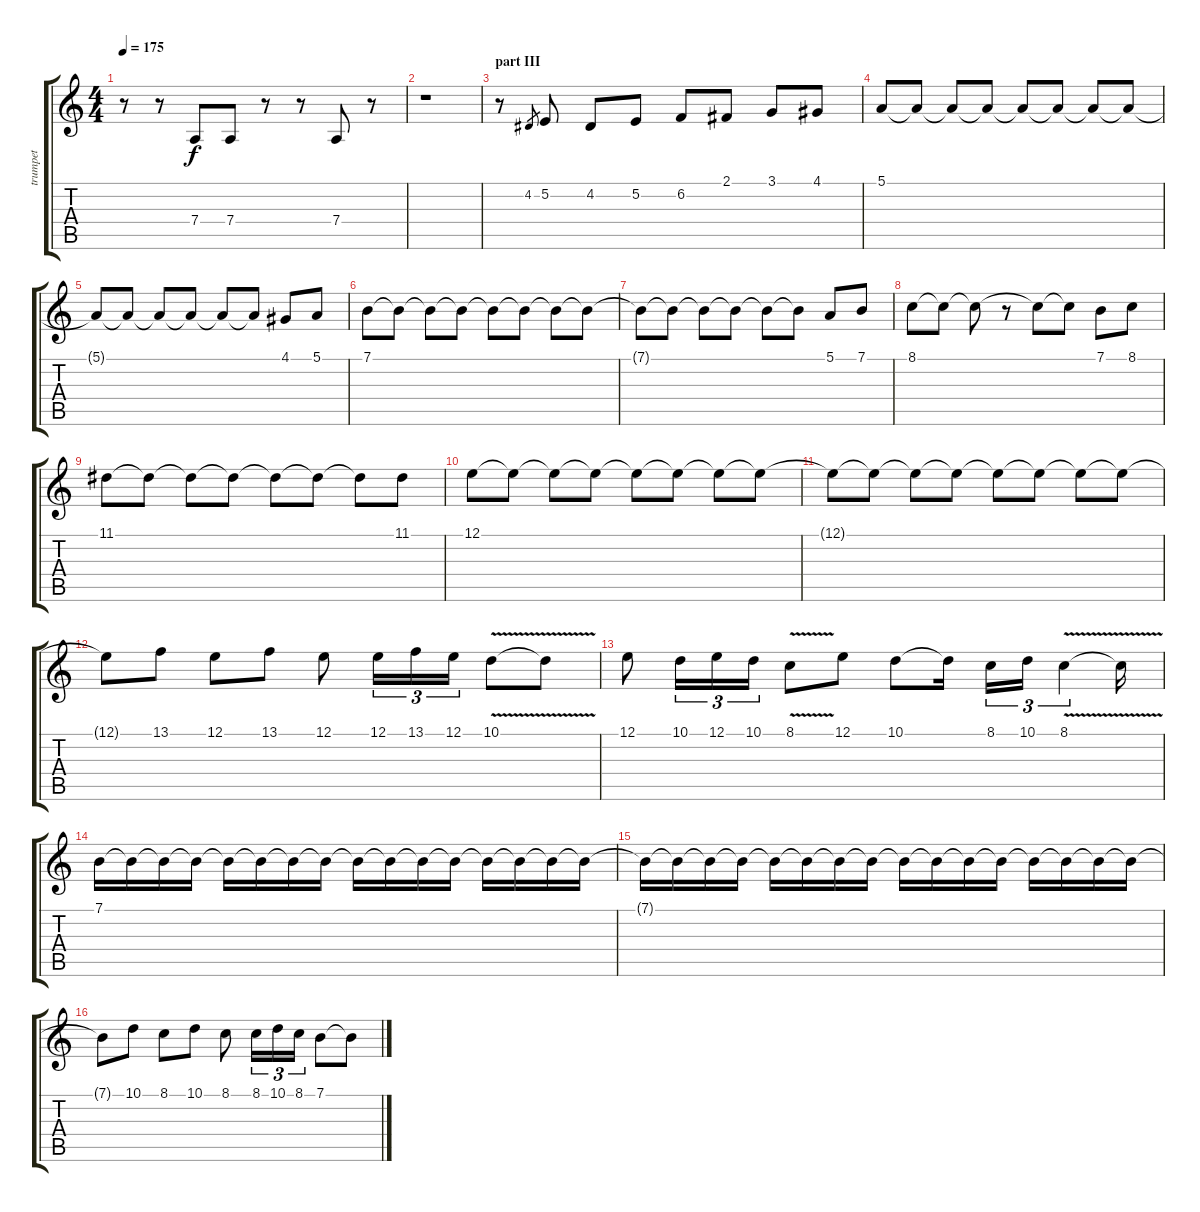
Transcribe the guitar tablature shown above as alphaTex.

\track ("trumpet" "trumpet") {instrument trumpet}
\staff {score tabs}
\tuning (E4 B3 G3 D3 A2 E2) {hide}
\ts (4 4)
\tempo 175
\clef g2
\ks c
r.8{dy f} r.8 7.4.8 7.4.8 r.8 r.8 7.4.8 r.8 |
r.1 |
\section ("" "part III")
r.8 4.2.8{gr} 5.2.8 4.2.8 5.2.8 6.2.8 2.1.8 3.1.8 4.1.8 |
5.1.8 5.1{t}.8 5.1{t}.8 5.1{t}.8 5.1{t}.8 5.1{t}.8 5.1{t}.8 5.1{t}.8 |
5.1{t}.8 5.1{t}.8 5.1{t}.8 5.1{t}.8 5.1{t}.8 5.1{t}.8 4.1.8 5.1.8 |
7.1.8 7.1{t}.8 7.1{t}.8 7.1{t}.8 7.1{t}.8 7.1{t}.8 7.1{t}.8 7.1{t}.8 |
7.1{t}.8 7.1{t}.8 7.1{t}.8 7.1{t}.8 7.1{t}.8 7.1{t}.8 5.1.8 7.1.8 |
8.1.8 8.1{t}.8 8.1{t}.8 r.8 8.1{t}.8 8.1{t}.8 7.1.8 8.1.8 |
11.1.8 11.1{t}.8 11.1{t}.8 11.1{t}.8 11.1{t}.8 11.1{t}.8 11.1{t}.8 11.1.8 |
12.1.8 12.1{t}.8 12.1{t}.8 12.1{t}.8 12.1{t}.8 12.1{t}.8 12.1{t}.8 12.1{t}.8 |
12.1{t}.8 12.1{t}.8 12.1{t}.8 12.1{t}.8 12.1{t}.8 12.1{t}.8 12.1{t}.8 12.1{t}.8 |
12.1{t}.8 13.1.8 12.1.8 13.1.8 12.1.8 12.1.16{tu (3 2)} 13.1.16{tu (3 2)} 12.1.16{tu (3 2)} 10.1{v}.8 10.1{t}.8 |
12.1.8 10.1.16{tu (3 2)} 12.1.16{tu (3 2)} 10.1.16{tu (3 2)} 8.1{v}.8 12.1.8 10.1.8 10.1{t}.16 8.1.16{tu (3 2)} 10.1.16{tu (3 2)} 8.1{v}.4{tu (3 2)} 8.1{t}.16 |
7.1.16 7.1{t}.16 7.1{t}.16 7.1{t}.16 7.1{t}.16 7.1{t}.16 7.1{t}.16 7.1{t}.16 7.1{t}.16 7.1{t}.16 7.1{t}.16 7.1{t}.16 7.1{t}.16 7.1{t}.16 7.1{t}.16 7.1{t}.16 |
7.1{t}.16 7.1{t}.16 7.1{t}.16 7.1{t}.16 7.1{t}.16 7.1{t}.16 7.1{t}.16 7.1{t}.16 7.1{t}.16 7.1{t}.16 7.1{t}.16 7.1{t}.16 7.1{t}.16 7.1{t}.16 7.1{t}.16 7.1{t}.16 |
7.1{t}.8 10.1.8 8.1.8 10.1.8 8.1.8 8.1.16{tu (3 2)} 10.1.16{tu (3 2)} 8.1.16{tu (3 2)} 7.1.8 7.1{t}.8
